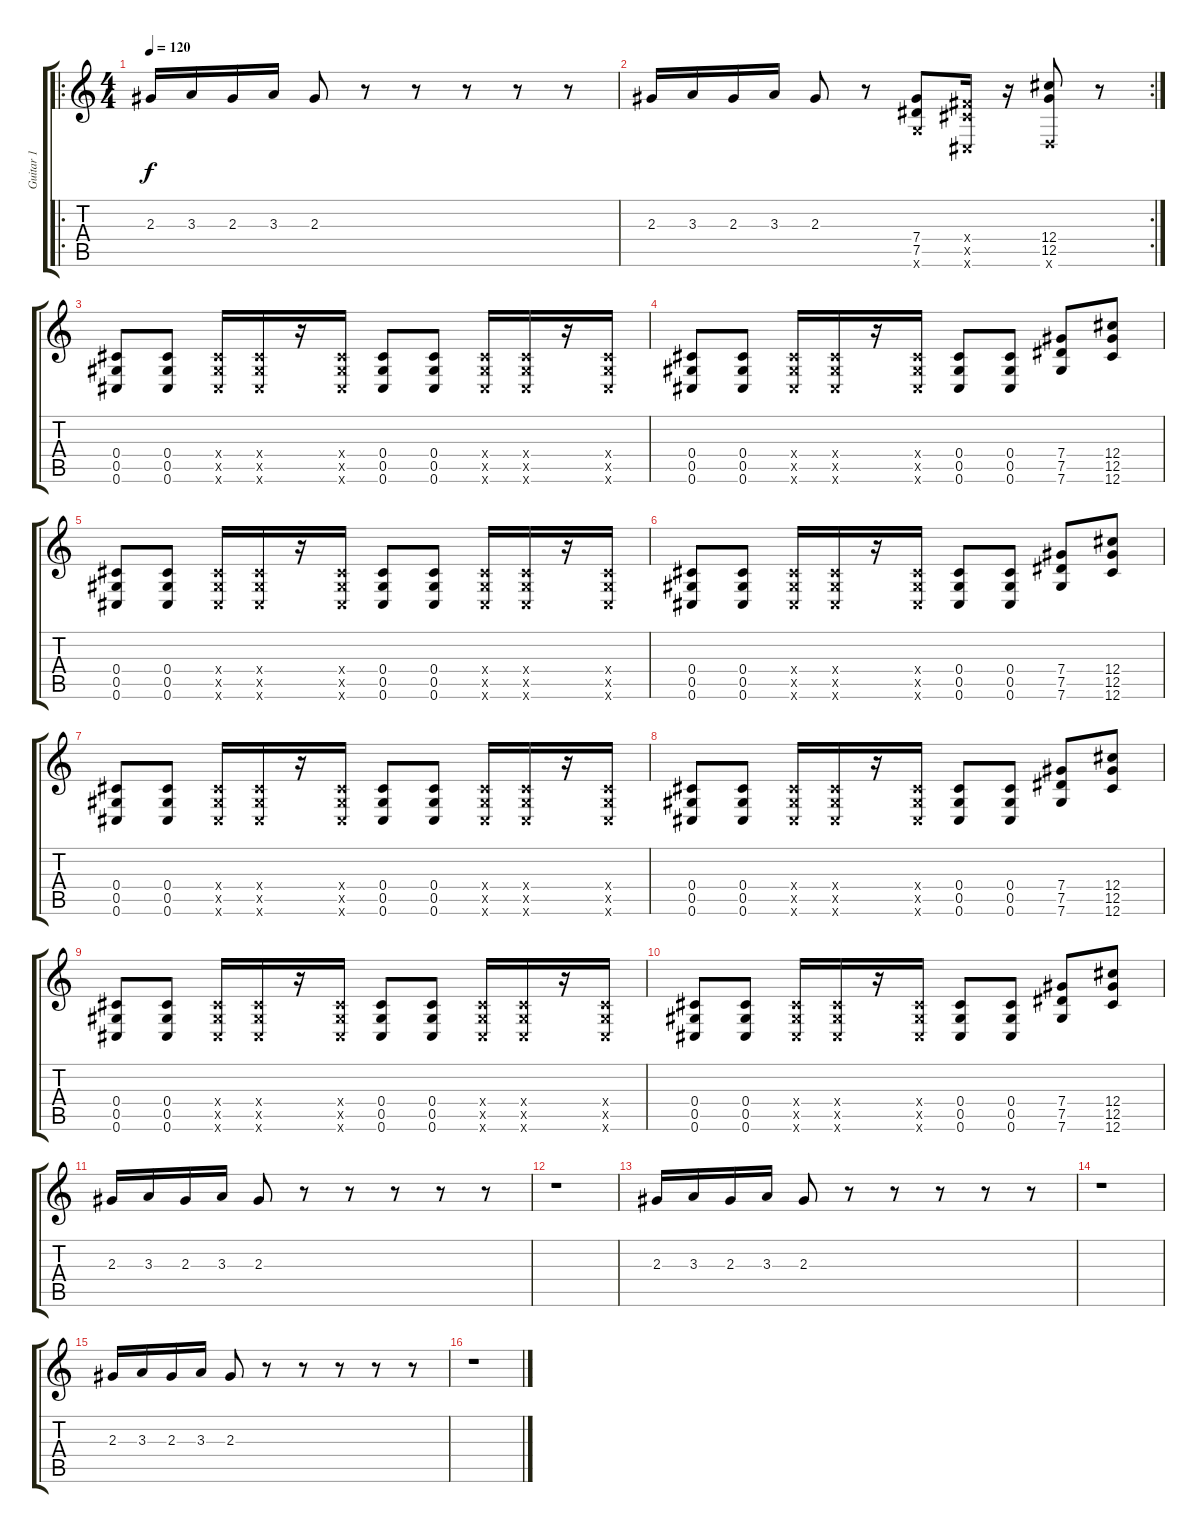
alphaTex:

\track ("Guitar 1" "Guitar 1") {instrument overdrivenguitar}
\staff {score tabs}
\tuning (Eb4 Bb3 Gb3 Db3 Ab2 Db2) {hide}
\ro
\ts (4 4)
\tempo 120
\clef g2
\ks c
2.3.16{dy f instrument overdrivenguitar} 3.3.16 2.3.16 3.3.16 2.3.8 r.8 r.8 r.8 r.8 r.8 |
\rc 2
2.3.16 3.3.16 2.3.16 3.3.16 2.3.8 r.8 (7.4 7.5 6.6{x}).8 (5.4{x} 5.5{x} 0.6{x}).16 r.16 (12.4 12.5 1.6{x}).8 r.8 |
(0.4 0.5 0.6).8 (0.4 0.5 0.6).8 (0.4{x} 0.5{x} 0.6{x}).16 (0.4{x} 0.5{x} 0.6{x}).16 r.16 (0.4{x} 0.5{x} 0.6{x}).16 (0.4 0.5 0.6).8 (0.4 0.5 0.6).8 (0.4{x} 0.5{x} 0.6{x}).16 (0.4{x} 0.5{x} 0.6{x}).16 r.16 (0.4{x} 0.5{x} 0.6{x}).16 |
(0.4 0.5 0.6).8 (0.4 0.5 0.6).8 (0.4{x} 0.5{x} 0.6{x}).16 (0.4{x} 0.5{x} 0.6{x}).16 r.16 (0.4{x} 0.5{x} 0.6{x}).16 (0.4 0.5 0.6).8 (0.4 0.5 0.6).8 (7.4 7.5 7.6).8 (12.4 12.5 12.6).8 |
(0.4 0.5 0.6).8 (0.4 0.5 0.6).8 (0.4{x} 0.5{x} 0.6{x}).16 (0.4{x} 0.5{x} 0.6{x}).16 r.16 (0.4{x} 0.5{x} 0.6{x}).16 (0.4 0.5 0.6).8 (0.4 0.5 0.6).8 (0.4{x} 0.5{x} 0.6{x}).16 (0.4{x} 0.5{x} 0.6{x}).16 r.16 (0.4{x} 0.5{x} 0.6{x}).16 |
(0.4 0.5 0.6).8 (0.4 0.5 0.6).8 (0.4{x} 0.5{x} 0.6{x}).16 (0.4{x} 0.5{x} 0.6{x}).16 r.16 (0.4{x} 0.5{x} 0.6{x}).16 (0.4 0.5 0.6).8 (0.4 0.5 0.6).8 (7.4 7.5 7.6).8 (12.4 12.5 12.6).8 |
(0.4 0.5 0.6).8 (0.4 0.5 0.6).8 (0.4{x} 0.5{x} 0.6{x}).16 (0.4{x} 0.5{x} 0.6{x}).16 r.16 (0.4{x} 0.5{x} 0.6{x}).16 (0.4 0.5 0.6).8 (0.4 0.5 0.6).8 (0.4{x} 0.5{x} 0.6{x}).16 (0.4{x} 0.5{x} 0.6{x}).16 r.16 (0.4{x} 0.5{x} 0.6{x}).16 |
(0.4 0.5 0.6).8 (0.4 0.5 0.6).8 (0.4{x} 0.5{x} 0.6{x}).16 (0.4{x} 0.5{x} 0.6{x}).16 r.16 (0.4{x} 0.5{x} 0.6{x}).16 (0.4 0.5 0.6).8 (0.4 0.5 0.6).8 (7.4 7.5 7.6).8 (12.4 12.5 12.6).8 |
(0.4 0.5 0.6).8 (0.4 0.5 0.6).8 (0.4{x} 0.5{x} 0.6{x}).16 (0.4{x} 0.5{x} 0.6{x}).16 r.16 (0.4{x} 0.5{x} 0.6{x}).16 (0.4 0.5 0.6).8 (0.4 0.5 0.6).8 (0.4{x} 0.5{x} 0.6{x}).16 (0.4{x} 0.5{x} 0.6{x}).16 r.16 (0.4{x} 0.5{x} 0.6{x}).16 |
(0.4 0.5 0.6).8 (0.4 0.5 0.6).8 (0.4{x} 0.5{x} 0.6{x}).16 (0.4{x} 0.5{x} 0.6{x}).16 r.16 (0.4{x} 0.5{x} 0.6{x}).16 (0.4 0.5 0.6).8 (0.4 0.5 0.6).8 (7.4 7.5 7.6).8 (12.4 12.5 12.6).8 |
2.3.16 3.3.16 2.3.16 3.3.16 2.3.8 r.8 r.8 r.8 r.8 r.8 |
r.1 |
2.3.16 3.3.16 2.3.16 3.3.16 2.3.8 r.8 r.8 r.8 r.8 r.8 |
r.1 |
2.3.16 3.3.16 2.3.16 3.3.16 2.3.8 r.8 r.8 r.8 r.8 r.8 |
r.1
